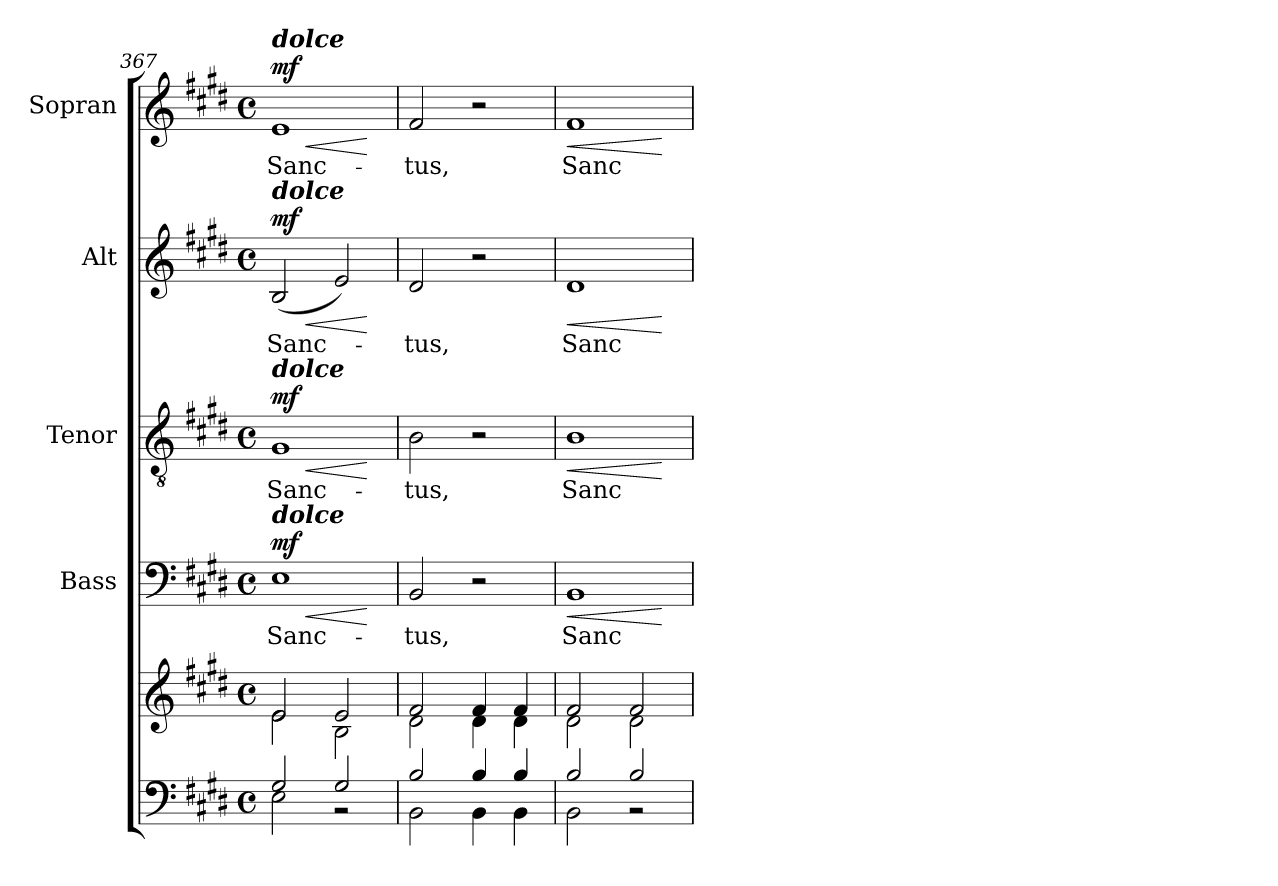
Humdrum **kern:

**kern	**kern	**kern	**text	**dynam	**kern	**text	**dynam	**kern	**text	**dynam	**kern	**text	**dynam
*part5	*part5	*part4	*part4	*part4	*part3	*part3	*part3	*part2	*part2	*part2	*part1	*part1	*part1
*staff6	*staff5	*staff4	*staff4	*staff4	*staff3	*staff3	*staff3	*staff2	*staff2	*staff2	*staff1	*staff1	*staff1
*	*	*I"Bass	*	*	*I"Tenor	*	*	*I"Alt	*	*	*I"Sopran	*	*
*	*	*I'B.	*	*	*I'T.	*	*	*I'A.	*	*	*I'S.	*	*
!!LO:PB:g=z
*clefF4	*clefG2	*clefF4	*	*	*clefGv2	*	*	*clefG2	*	*	*clefG2	*	*
*k[f#c#g#d#]	*k[f#c#g#d#]	*k[f#c#g#d#]	*	*	*k[f#c#g#d#]	*	*	*k[f#c#g#d#]	*	*	*k[f#c#g#d#]	*	*
*E:	*E:	*E:	*	*	*E:	*	*	*E:	*	*	*E:	*	*
*M4/4	*M4/4	*M4/4	*	*	*M4/4	*	*	*M4/4	*	*	*M4/4	*	*
*met(c)	*met(c)	*met(c)	*	*	*met(c)	*	*	*met(c)	*	*	*met(c)	*	*
=367	=367	=367	=367	=367	=367	=367	=367	=367	=367	=367	=367	=367	=367
*^	*^	*	*	*	*	*	*	*	*	*	*	*	*
!	!	!	!	!	!	!	!	!	!	!	!	!	!LO:TX:a:Bi:t=dolce	!	!
!	!	!	!	!	!	!	!	!	!	!LO:TX:a:Bi:t=dolce	!	!	!	!	!
!	!	!	!	!	!	!	!LO:TX:a:Bi:t=dolce	!	!	!	!	!	!	!	!
!	!	!	!	!LO:TX:a:Bi:t=dolce	!	!	!	!	!	!	!	!	!	!	!
!	!	!	!	!	!LO:LY:b	!LO:HP:b	!	!LO:LY:b	!LO:HP:b	!	!LO:LY:b	!LO:HP:b	!	!LO:LY:b	!LO:HP:b
!	!	!	!	!	!	!LO:DY:n=1:a	!	!	!LO:DY:n=1:a	!	!	!LO:DY:n=1:a	!	!	!LO:DY:n=1:a
2G#/	2E\	2e/	2e\	1E	Sanc-	< mf	1G#	Sanc-	< mf	(<2B/	Sanc-	< mf	1e	Sanc-	< mf
2G#/	2rBB	2e/	2B\	.	.	.	.	.	.	2e/)	.	.	.	.	.
*v	*v	*	*	*	*	*	*	*	*	*	*	*	*	*	*
*	*v	*v	*	*	*	*	*	*	*	*	*	*	*	*
.	.	.	.	[	.	.	[	.	.	[	.	.	[
=368	=368	=368	=368	=368	=368	=368	=368	=368	=368	=368	=368	=368	=368
*^	*^	*	*	*	*	*	*	*	*	*	*	*	*
!	!	!	!	!	!LO:LY:b	!	!	!LO:LY:b	!	!	!LO:LY:b	!	!	!LO:LY:b	!
2B/	2BB\	2f#/	2d#\	2BB/	-tus,	.	2B\	-tus,	.	2d#/	-tus,	.	2f#/	-tus,	.
4B/	4BB\	4f#/	4d#\	2r	.	.	2r	.	.	2r	.	.	2r	.	.
4B/	4BB\	4f#/	4d#\	.	.	.	.	.	.	.	.	.	.	.	.
=369	=369	=369	=369	=369	=369	=369	=369	=369	=369	=369	=369	=369	=369	=369	=369
!	!	!	!	!	!LO:LY:b	!LO:HP:b	!	!LO:LY:b	!LO:HP:b	!	!LO:LY:b	!LO:HP:b	!	!LO:LY:b	!LO:HP:b
2B/	2BB\	2f#/	2d#\	1BB	Sanc-	<	1B	Sanc-	<	1d#	Sanc-	<	1f#	Sanc-	<
2B/	2rBB	2f#/	2d#\	.	.	.	.	.	.	.	.	.	.	.	.
*v	*v	*	*	*	*	*	*	*	*	*	*	*	*	*	*
*	*v	*v	*	*	*	*	*	*	*	*	*	*	*	*
.	.	.	.	[	.	.	[	.	.	[	.	.	[
=	=	=	=	=	=	=	=	=	=	=	=	=	=
*-	*-	*-	*-	*-	*-	*-	*-	*-	*-	*-	*-	*-	*-
